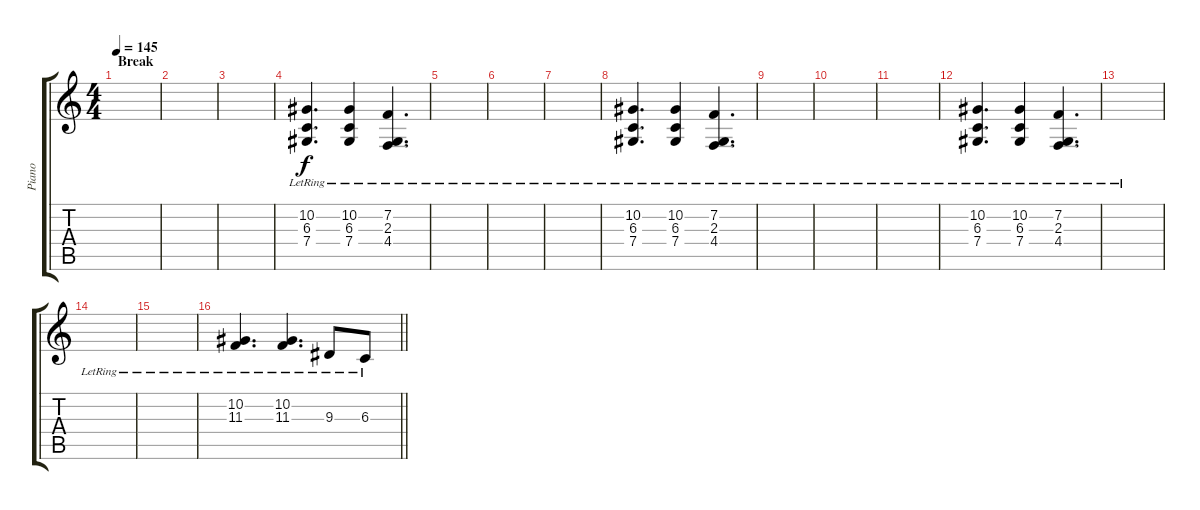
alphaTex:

\track ("Piano" "Piano") {instrument electricgrandpiano}
\staff {score tabs}
\tuning (Eb4 Bb3 Gb3 Db3 Ab2 Eb2) {hide}
\ts (4 4)
\section ("" "Break")
\tempo 145
\clef g2
\ks c
|
|
|
(10.2{lr} 6.3{lr} 7.4{lr}).4{d} (10.2{lr} 6.3{lr} 7.4{lr}).4 (7.2{lr} 2.3{lr} 4.4{lr}).4{d} |
|
|
|
(10.2{lr} 6.3{lr} 7.4{lr}).4{d} (10.2{lr} 6.3{lr} 7.4{lr}).4 (7.2{lr} 2.3{lr} 4.4{lr}).4{d} |
|
|
|
(10.2{lr} 6.3{lr} 7.4{lr}).4{d} (10.2{lr} 6.3{lr} 7.4{lr}).4 (7.2{lr} 2.3{lr} 4.4{lr}).4{d} |
|
|
|
\barLineRight lightlight
(10.2{lr} 11.3{lr}).4{d} (10.2{lr} 11.3{lr}).4{d} 9.3{lr}.8 6.3{lr}.8
